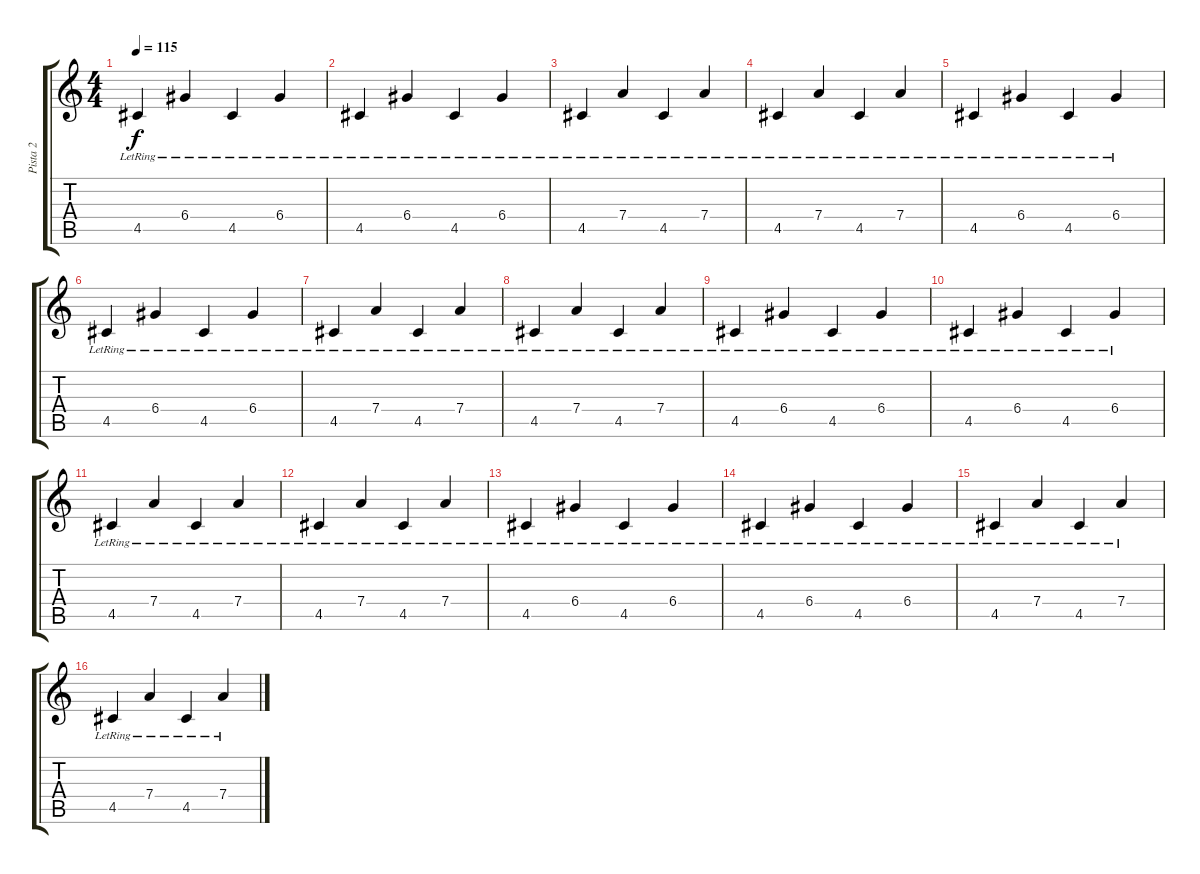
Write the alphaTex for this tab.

\track ("Pista 2" "Pista 2") {instrument electricguitarclean}
\staff {score tabs}
\tuning (E4 B3 G3 D3 A2 E2) {hide}
\ts (4 4)
\tempo 115
\clef g2
\ks c
4.5{lr}.4{dy f} 6.4{lr}.4 4.5{lr}.4 6.4{lr}.4 |
4.5{lr}.4 6.4{lr}.4 4.5{lr}.4 6.4{lr}.4 |
4.5{lr}.4 7.4{lr}.4 4.5{lr}.4 7.4{lr}.4 |
4.5{lr}.4 7.4{lr}.4 4.5{lr}.4 7.4{lr}.4 |
4.5{lr}.4 6.4{lr}.4 4.5{lr}.4 6.4{lr}.4 |
4.5{lr}.4 6.4{lr}.4 4.5{lr}.4 6.4{lr}.4 |
4.5{lr}.4 7.4{lr}.4 4.5{lr}.4 7.4{lr}.4 |
4.5{lr}.4 7.4{lr}.4 4.5{lr}.4 7.4{lr}.4 |
4.5{lr}.4 6.4{lr}.4 4.5{lr}.4 6.4{lr}.4 |
4.5{lr}.4 6.4{lr}.4 4.5{lr}.4 6.4{lr}.4 |
4.5{lr}.4 7.4{lr}.4 4.5{lr}.4 7.4{lr}.4 |
4.5{lr}.4 7.4{lr}.4 4.5{lr}.4 7.4{lr}.4 |
4.5{lr}.4 6.4{lr}.4 4.5{lr}.4 6.4{lr}.4 |
4.5{lr}.4 6.4{lr}.4 4.5{lr}.4 6.4{lr}.4 |
4.5{lr}.4 7.4{lr}.4 4.5{lr}.4 7.4{lr}.4 |
4.5{lr}.4 7.4{lr}.4 4.5{lr}.4 7.4{lr}.4
